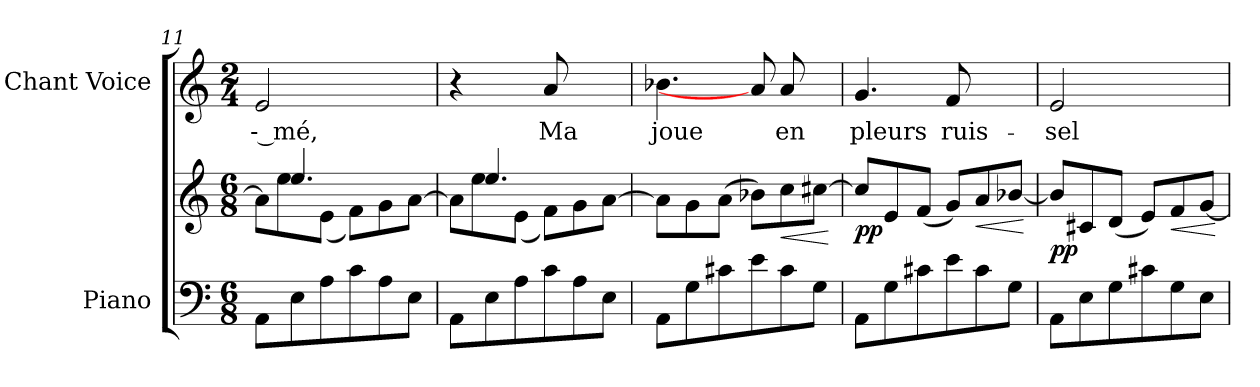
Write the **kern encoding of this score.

**kern	**kern	**dynam	**kern	**text
*part2	*part2	*part2	*part1	*part1
*staff3	*staff2	*staff2/3	*staff1	*staff1
*I"Piano	*	*	*I"Chant Voice	*
*I'Pno	*	*	*	*
!!LO:LB:g=z
*clefF4	*clefG2	*	*clefG2	*
*k[]	*k[]	*	*k[]	*
*M6/8	*M6/8	*	*M2/4	*
=11	=11	=11	=11	=11
*	*^	*	*	*
!	!	!	!	!	!LO:LY:b
8AA\L	8ryy	8a\L]	.	2e/	-- mé,
!	!	!LO:N:head=solid	!	!	!
8E\	4.ee/	8ee\	.	.	.
8A\	.	(>8e\J	.	.	.
8c\	.	8f\L)	.	.	.
8A\	8ryy	8g\	.	4ryy	.
8E\J	8ryy	[8a\J	.	.	.
=12	=12	=12	=12	=12	=12
!	!	!	!	!LO:N:vis=4	!
8AA\L	8ryy	8a\L]	.	4.r	.
!	!	!LO:N:head=solid	!	!	!
8E\	4.ee/	8ee\	.	.	.
8A\	.	(>8e\J	.	.	.
!	!	!	!	!	!LO:LY:b
8c\	.	8f\L)	.	[8a/	Ma
8A\	8ryy	8g\	.	4ryy	.
8E\J	8ryy	[8a\J	.	.	.
=13	=13	=13	=13	=13	=13
!	!	!	!	!	!LO:LY:b
*	*v	*v	*	*	*
8AA\L	8a\L]	.	4.b-X\	joue
8G\	8g\	.	.	.
8c#X\	(>8a\J	.	.	.
8e\	8b-X\L)	.	8a/]	.
!	!	!LO:HP:b	!	!LO:LY:b
8c#\	8cc\	<	8a/	en
8G\J	[8cc#X\J	.	8ryy	.
.	.	[	.	.
=14	=14	=14	=14	=14
!	!	!LO:DY:b	!	!LO:LY:b
8AA\L	8cc#/L]	pp	4.g/	pleurs
8G\	8e/	.	.	.
8c#X\	(<8f/J	.	.	.
!	!	!	!	!LO:LY:b
8e\	8g/L)	.	8f/	ruis-
!	!	!LO:HP:b	!	!
8c#\	8a/	<	4ryy	.
8G\J	[8b-X/J	.	.	.
.	.	[	.	.
=15	=15	=15	=15	=15
!	!	!LO:DY:b	!	!LO:LY:b
8AA\L	8b-/L]	pp	2e/	-sel-
8E\	8c#X/	.	.	.
8G\	(<8d/J	.	.	.
8c#X\	8e/L)	.	.	.
!	!	!LO:HP:b	!	!
8G\	8f/	<	4ryy	.
8E\J	[8g/J	.	.	.
.	.	[	.	.
=	=	=	=	=
*-	*-	*-	*-	*-
